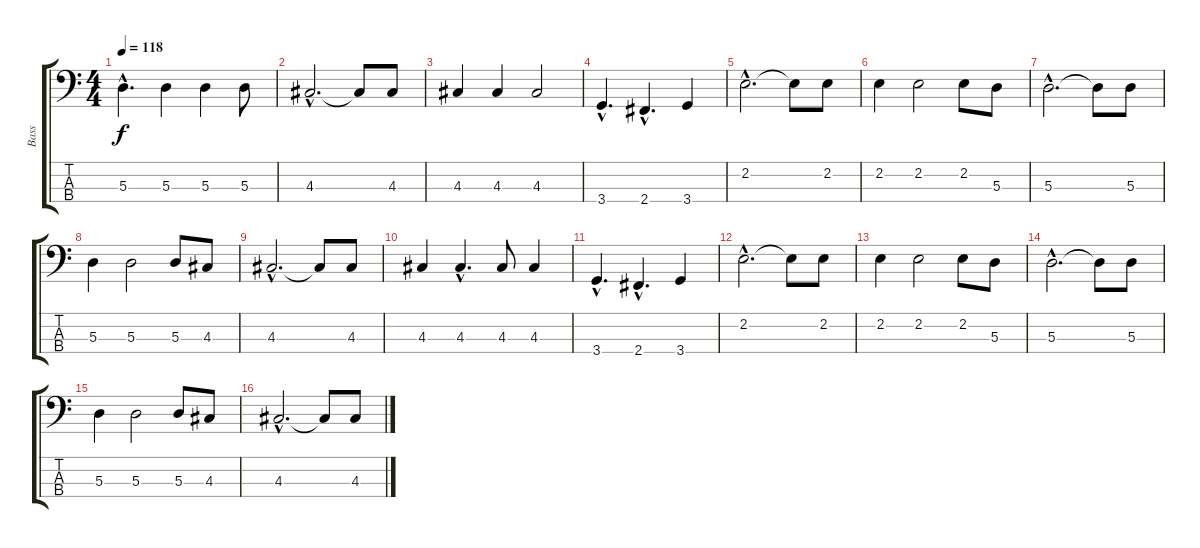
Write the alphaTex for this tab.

\track ("Bass" "Bass") {instrument electricbasspick}
\staff {score tabs}
\tuning (G2 D2 A1 E1) {hide}
\ts (4 4)
\tempo 118
\clef f4
\ks c
5.3{hac}.4{d dy f} 5.3.4 5.3.4 5.3.8 |
4.3{hac}.2{d} 4.3{t}.8 4.3.8 |
4.3.4 4.3.4 4.3.2 |
3.4{hac}.4{d} 2.4{hac}.4{d} 3.4.4 |
2.2{hac}.2{d} 2.2{t}.8 2.2.8 |
2.2.4 2.2.2 2.2.8 5.3.8 |
5.3{hac}.2{d} 5.3{t}.8 5.3.8 |
5.3.4 5.3.2 5.3.8 4.3.8 |
4.3{hac}.2{d} 4.3{t}.8 4.3.8 |
4.3.4 4.3{hac}.4{d} 4.3.8 4.3.4 |
3.4{hac}.4{d} 2.4{hac}.4{d} 3.4.4 |
2.2{hac}.2{d} 2.2{t}.8 2.2.8 |
2.2.4 2.2.2 2.2.8 5.3.8 |
5.3{hac}.2{d} 5.3{t}.8 5.3.8 |
5.3.4 5.3.2 5.3.8 4.3.8 |
4.3{hac}.2{d} 4.3{t}.8 4.3.8
